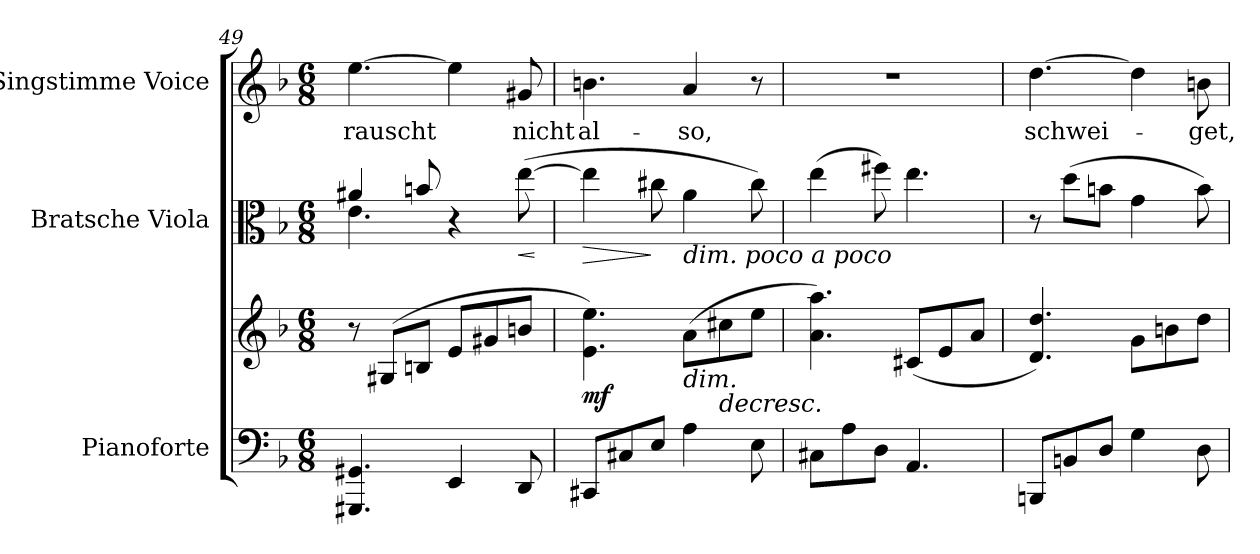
**kern	**kern	**dynam	**kern	**dynam	**kern	**text
*part3	*part3	*part3	*part2	*part2	*part1	*part1
*staff4	*staff3	*staff3/4	*staff2	*staff2	*staff1	*staff1
*I"Pianoforte	*	*	*I"Bratsche Viola	*	*I"Singstimme Voice	*
*I'Pno	*	*	*I'Vla	*	*	*
!!LO:LB:g=z
*clefF4	*clefG2	*	*clefC3	*	*clefG2	*
*k[b-]	*k[b-]	*	*k[b-]	*	*k[b-]	*
*M6/8	*M6/8	*	*M6/8	*	*M6/8	*
=49	=49	=49	=49	=49	=49	=49
*	*	*	*^	*	*	*
!	!	!	!	!	!	!	!LO:LY:b
4.GGG#X/ 4.GG#X/	8r	.	4a#X/	4.e\	.	[4.ee\	rauscht
.	(>8G#X/L	.	.	.	.	.	.
.	8Bn/J	.	8bn/	.	.	.	.
4EE/	8e/L	.	4r	4.ryy	.	4ee\]	.
.	8g#X/	.	.	.	.	.	.
!	!	!	!	!	!LO:HP:b	!	!LO:LY:b
!	!	!	!	!	!LO:DY:n=1:b	!	!
!	!	!	!	!	!LO:DY:n=2:b	!	!
8DD/	8bn/J	.	(>[8ee\	.	< other-dynamics f	8g#X/	nicht
*	*	*	*v	*v	*	*	*
.	.	.	.	[	.	.
=50	=50	=50	=50	=50	=50	=50
!	!	!LO:DY:b	!	!LO:HP:b	!	!LO:LY:b
8CC#X/L	4.e\ 4.ee\)	mf	4ee\]	>	4.bn\	al-
8C#X/	.	.	.	.	.	.
8E/J	.	.	8cc#X\	]	.	.
*	*	*	*	*	*MM96	*
!	!	!	!LO:TX:b:i:t=dim.       poco   a   poco	!	!	!
!	!LO:TX:b:i:t=dim.	!	!	!	!	!
!	!	!	!	!	!	!LO:LY:b
4A\	(>8a\L	.	4a\	.	4a/	-so,
!	!	!LO:HP:b	!	!	!	!
.	8cc#X\	>	.	.	.	.
8E\	8ee\J	.	8cc#\)	.	8r	.
=51	=51	=51	=51	=51	=51	=51
8C#X\L	4.a\ 4.aa\)	.	(>4ee\	.	2.r	.
8A\	.	.	.	.	.	.
8D\J	.	.	8ff#X\)	.	.	.
!	!	!LO:DY:b	!	!	!	!
!	!	!LO:DY:n=1:b	!	!	!	!
4.AA/	(>8c#X/L	p other-dynamics	4.ee\	.	.	.
.	8e/	]	.	.	.	.
.	8a/J	.	.	.	.	.
=52	=52	=52	=52	=52	=52	=52
!	!	!	!	!	!	!LO:LY:b
8BBBn/L	4.d/ 4.dd/)	.	8r	.	[4.dd\	schwei-
8BBn/	.	.	(>8dd\L	.	.	.
8D/J	.	.	8bn\J	.	.	.
4G\	8g\L	.	4g\	.	4dd\]	.
.	8bn\	.	.	.	.	.
!	!	!	!	!	!	!LO:LY:b
8D\	8dd\J	.	8b\)	.	8bn\	-get,
=	=	=	=	=	=	=
*-	*-	*-	*-	*-	*-	*-
